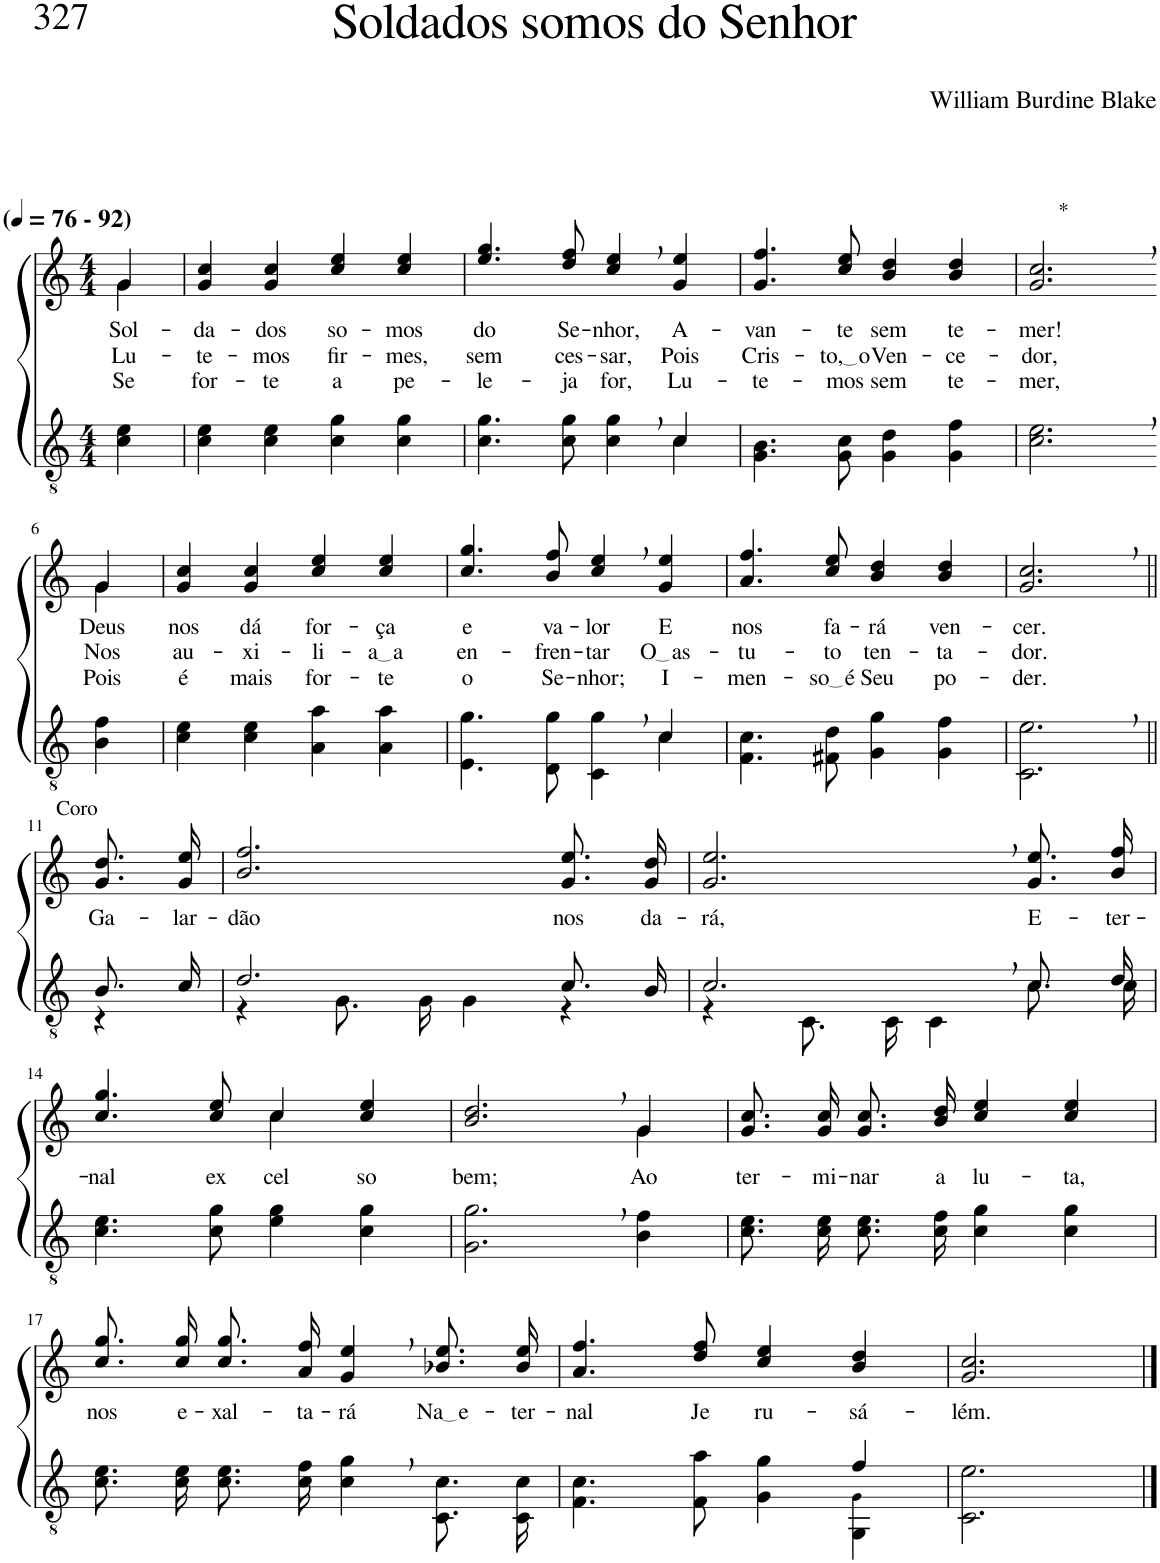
**kern	**kern	**text	**text	**text
*part2	*part1	*part1	*part1	*part1
*staff2	*staff1	*staff1	*staff1	*staff1
*I"Parte III e IV	*I"Parte I e II	*	*	*
*clefGv2	*clefG2	*	*	*
*Trd3c5	*Trd3c5	*	*	*
*k[]	*k[]	*	*	*
*M4/4	*M4/4	*	*	*
*MM76	*MM76	*	*	*
=1	=1	=1	=1	=1
!	!LO:TX:a:B:t=(	!	!	!
!	!LO:TX:a:B:t=- 92)	!	!	!
!	!	!LO:LY:b	!LO:LY:b	!LO:LY:b
*	*^	*	*	*
4c\ 4e\	4g\	4g/	Sol-	Lu-	Se
=2	=2	=2	=2	=2	=2
!	!	!	!LO:LY:b	!LO:LY:b	!LO:LY:b
*	*v	*v	*	*	*
4c\ 4e\	4g/ 4cc/	-da-	-te-	for-
!	!	!LO:LY:b	!LO:LY:b	!LO:LY:b
4c\ 4e\	4g/ 4cc/	-dos	-mos	-te
!	!	!LO:LY:b	!LO:LY:b	!LO:LY:b
4c\ 4g\	4cc/ 4ee/	so-	fir-	a
!	!	!LO:LY:b	!LO:LY:b	!LO:LY:b
4c\ 4g\	4cc/ 4ee/	-mos	-mes,	pe-
=3	=3	=3	=3	=3
*^	*	*	*	*
!	!	!	!LO:LY:b	!LO:LY:b	!LO:LY:b
4.c\ 4.g\	2.ryy	4.ee/ 4.gg/	do	sem	-le-
!	!	!	!LO:LY:b	!LO:LY:b	!LO:LY:b
8c\ 8g\	.	8dd/ 8ff/	Se-	ces-	-ja
!	!	!	!LO:LY:b	!LO:LY:b	!LO:LY:b
4c\, 4g\,	.	4cc/, 4ee/,	-nhor,	-sar,	for,
!	!	!	!LO:LY:b	!LO:LY:b	!LO:LY:b
4c\	4c/	4g/ 4ee/	A-	Pois	Lu-
=4	=4	=4	=4	=4	=4
!	!	!	!LO:LY:b	!LO:LY:b	!LO:LY:b
*v	*v	*	*	*	*
4.G\ 4.B\	4.g/ 4.ff/	-van-	Cris-	-te-
!	!	!LO:LY:b	!LO:LY:b	!LO:LY:b
8G\ 8c\	8cc/ 8ee/	-te	to, o	-mos
!	!	!LO:LY:b	!LO:LY:b	!LO:LY:b
4G\ 4d\	4b/ 4dd/	sem	Ven-	sem
!	!	!LO:LY:b	!LO:LY:b	!LO:LY:b
4G\ 4f\	4b/ 4dd/	te-	-ce-	te-
=5	=5	=5	=5	=5
!	!LO:TX:a:t=*	!	!	!
!	!	!LO:LY:b	!LO:LY:b	!LO:LY:b
2.c\, 2.e\,	2.g/, 2.cc/,	-mer!	-dor,	-mer,
!!LO:LB:g=z
=6-	=6-	=6-	=6-	=6-
!	!	!LO:LY:b	!LO:LY:b	!LO:LY:b
*	*^	*	*	*
4B\ 4f\	4g\	4g/	Deus	Nos	Pois
=7	=7	=7	=7	=7	=7
!	!	!	!LO:LY:b	!LO:LY:b	!LO:LY:b
*	*v	*v	*	*	*
4c\ 4e\	4g/ 4cc/	nos	au-	é
!	!	!LO:LY:b	!LO:LY:b	!LO:LY:b
4c\ 4e\	4g/ 4cc/	dá	-xi-	mais
!	!	!LO:LY:b	!LO:LY:b	!LO:LY:b
4A\ 4a\	4cc/ 4ee/	for-	-li-	for-
!	!	!LO:LY:b	!LO:LY:b	!LO:LY:b
4A\ 4a\	4cc/ 4ee/	-ça	a a	-te
=8	=8	=8	=8	=8
*^	*	*	*	*
!	!	!	!LO:LY:b	!LO:LY:b	!LO:LY:b
2.ryy	4.E\ 4.g\	4.cc/ 4.gg/	e	en-	o
!	!	!	!LO:LY:b	!LO:LY:b	!LO:LY:b
.	8D\ 8g\	8b/ 8ff/	va-	-fren-	Se-
!	!	!	!LO:LY:b	!LO:LY:b	!LO:LY:b
.	4C\ 4g\	4cc/, 4ee/,	-lor	-tar	-nhor;
!	!	!	!LO:LY:b	!LO:LY:b	!LO:LY:b
4c/	4c\	4g/ 4ee/	E	O as	I-
=9	=9	=9	=9	=9	=9
!	!	!	!LO:LY:b	!LO:LY:b	!LO:LY:b
*v	*v	*	*	*	*
4.F\ 4.c\	4.a/ 4.ff/	nos	-tu-	-men-
!	!	!LO:LY:b	!LO:LY:b	!LO:LY:b
8F#X\ 8d\	8cc/ 8ee/	fa-	-to	so é
!	!	!LO:LY:b	!LO:LY:b	!LO:LY:b
4G\ 4g\	4b/ 4dd/	-rá	ten-	Seu
!	!	!LO:LY:b	!LO:LY:b	!LO:LY:b
4G\ 4f\	4b/ 4dd/	ven-	-ta-	po-
=10	=10	=10	=10	=10
!	!	!LO:LY:b	!LO:LY:b	!LO:LY:b
2.C\, 2.e\,	2.g/, 2.cc/,	-cer.	-dor.	-der.
!!LO:LB:g=z
=11||	=11||	=11||	=11||	=11||
*^	*	*	*	*
!	!	!LO:TX:a:t=Coro	!	!	!
!	!	!	!LO:LY:b	!	!
8.B/L	4r	8.g\ 8.dd\L	Ga-	.	.
!	!	!	!LO:LY:b	!	!
16c/Jk	.	16g\ 16ee\Jk	-lar-	.	.
=12	=12	=12	=12	=12	=12
!	!	!	!LO:LY:b	!	!
2.d/	4r	2.b/ 2.ff/	-dão	.	.
.	8.G\L	.	.	.	.
.	16G\Jk	.	.	.	.
.	4G\	.	.	.	.
!	!	!	!LO:LY:b	!	!
8.c/L	4r	8.g\ 8.ee\L	nos	.	.
!	!	!	!LO:LY:b	!	!
16B/Jk	.	16g\ 16dd\Jk	da-	.	.
=13	=13	=13	=13	=13	=13
!	!	!	!LO:LY:b	!	!
2.c,/	4r	2.g/, 2.ee/,	-rá,	.	.
.	8.C\L	.	.	.	.
.	16C\Jk	.	.	.	.
.	4C\	.	.	.	.
!	!	!	!LO:LY:b	!	!
8.c/L	8.c\L	8.g\ 8.ee\L	E-	.	.
!	!	!	!LO:LY:b	!	!
16d/Jk	16c\Jk	16b\ 16ff\Jk	-ter-	.	.
!!LO:LB:g=z
=14	=14	=14	=14	=14	=14
!	!	!	!LO:LY:b	!	!
*v	*v	*^	*	*	*
4.c\ 4.e\	4.cc/ 4.gg/	2ryy	-nal	.	.
!	!	!	!LO:LY:b	!	!
8c\ 8g\	8cc/ 8ee/	.	ex-	.	.
!	!	!	!LO:LY:b	!	!
4e\ 4g\	4cc/	4cc\	-cel-	.	.
!	!	!	!LO:LY:b	!	!
4c\ 4g\	4cc/ 4ee/	4ryy	-so	.	.
=15	=15	=15	=15	=15	=15
!	!	!	!LO:LY:b	!	!
2.G\, 2.g\,	2.b/, 2.dd/,	2.ryy	bem;	.	.
!	!	!	!LO:LY:b	!	!
4B\ 4f\	4g/	4g\	Ao	.	.
=16	=16	=16	=16	=16	=16
!	!	!	!LO:LY:b	!	!
*	*v	*v	*	*	*
8.c\ 8.e\L	8.g/ 8.cc/L	ter-	.	.
!	!	!LO:LY:b	!	!
16c\ 16e\Jk	16g/ 16cc/Jk	-mi-	.	.
!	!	!LO:LY:b	!	!
8.c\ 8.e\L	8.g\ 8.cc\L	-nar	.	.
!	!	!LO:LY:b	!	!
16c\ 16f\Jk	16b\ 16dd\Jk	a	.	.
!	!	!LO:LY:b	!	!
4c\ 4g\	4cc/ 4ee/	lu-	.	.
!	!	!LO:LY:b	!	!
4c\ 4g\	4cc/ 4ee/	-ta,	.	.
!!LO:LB:g=z
=17	=17	=17	=17	=17
!	!	!LO:LY:b	!	!
8.c\ 8.e\L	8.cc\ 8.gg\L	nos	.	.
!	!	!LO:LY:b	!	!
16c\ 16e\Jk	16cc\ 16gg\Jk	e-	.	.
!	!	!LO:LY:b	!	!
8.c\ 8.e\L	8.cc\ 8.gg\L	-xal-	.	.
!	!	!LO:LY:b	!	!
16c\ 16f\Jk	16a\ 16ff\Jk	-ta-	.	.
!	!	!LO:LY:b	!	!
4c\, 4g\,	4g/, 4ee/,	-rá	.	.
!	!	!LO:LY:b	!	!
8.C/ 8.c/L	8.b-X\ 8.ee\L	Na e	.	.
!	!	!LO:LY:b	!	!
16C/ 16c/Jk	16b-\ 16ee\Jk	-ter-	.	.
=18	=18	=18	=18	=18
*^	*	*	*	*
!	!	!	!LO:LY:b	!	!
2.ryy	4.F\ 4.c\	4.a/ 4.ff/	-nal	.	.
!	!	!	!LO:LY:b	!	!
.	8F\ 8a\	8dd/ 8ff/	Je	.	.
!	!	!	!LO:LY:b	!	!
.	4G\ 4g\	4cc/ 4ee/	ru-	.	.
!	!	!	!LO:LY:b	!	!
4f/	4GG\ 4G!\	4b/ 4dd/	-sá-	.	.
=19	=19	=19	=19	=19	=19
!	!	!	!LO:LY:b	!	!
*v	*v	*	*	*	*
2.C\ 2.e\	2.g/ 2.cc/	-lém.	.	.
==	==	==	==	==
*-	*-	*-	*-	*-
